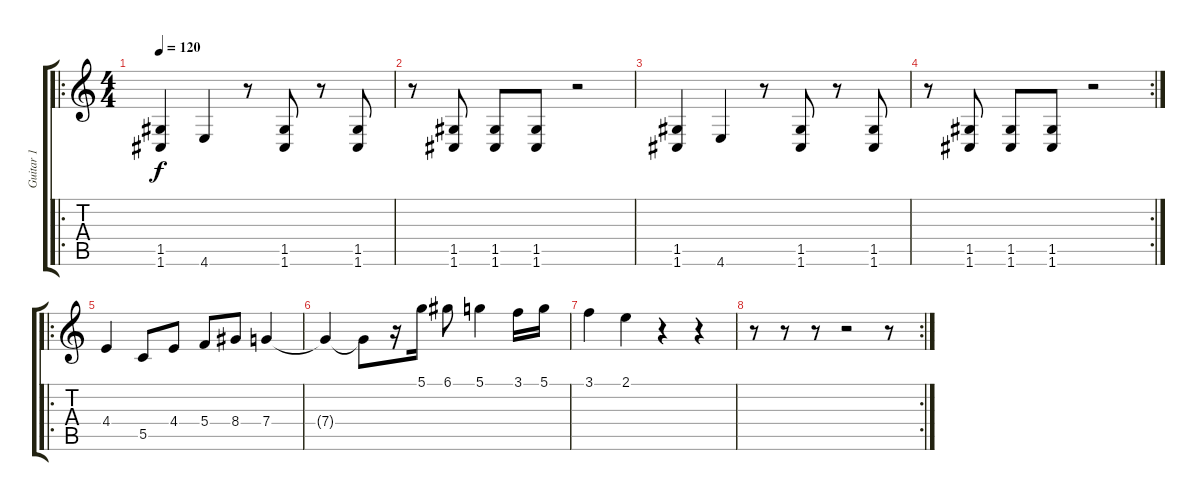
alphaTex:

\track ("Guitar 1" "Guitar 1") {instrument distortionguitar}
\staff {score tabs}
\tuning (D4 A3 F3 C3 G2 C2) {hide}
\ro
\ts (4 4)
\tempo 120
\clef g2
\ks c
(1.5 1.6).4{dy f} 4.6.4 r.8 (1.5 1.6).8 r.8 (1.5 1.6).8 |
r.8 (1.5 1.6).8 (1.5 1.6).8 (1.5 1.6).8 r.2 |
(1.5 1.6).4 4.6.4 r.8 (1.5 1.6).8 r.8 (1.5 1.6).8 |
\rc 2
r.8 (1.5 1.6).8 (1.5 1.6).8 (1.5 1.6).8 r.2 |
\ro
4.4.4 5.5.8 4.4.8 5.4.8 8.4.8 7.4.4 |
7.4{t}.4 7.4{t}.8 r.16 5.1.16 6.1.8 5.1.4 3.1.16 5.1.16 |
3.1.4 2.1.4 r.4 r.4 |
\rc 2
r.8 r.8 r.8 r.2 r.8
